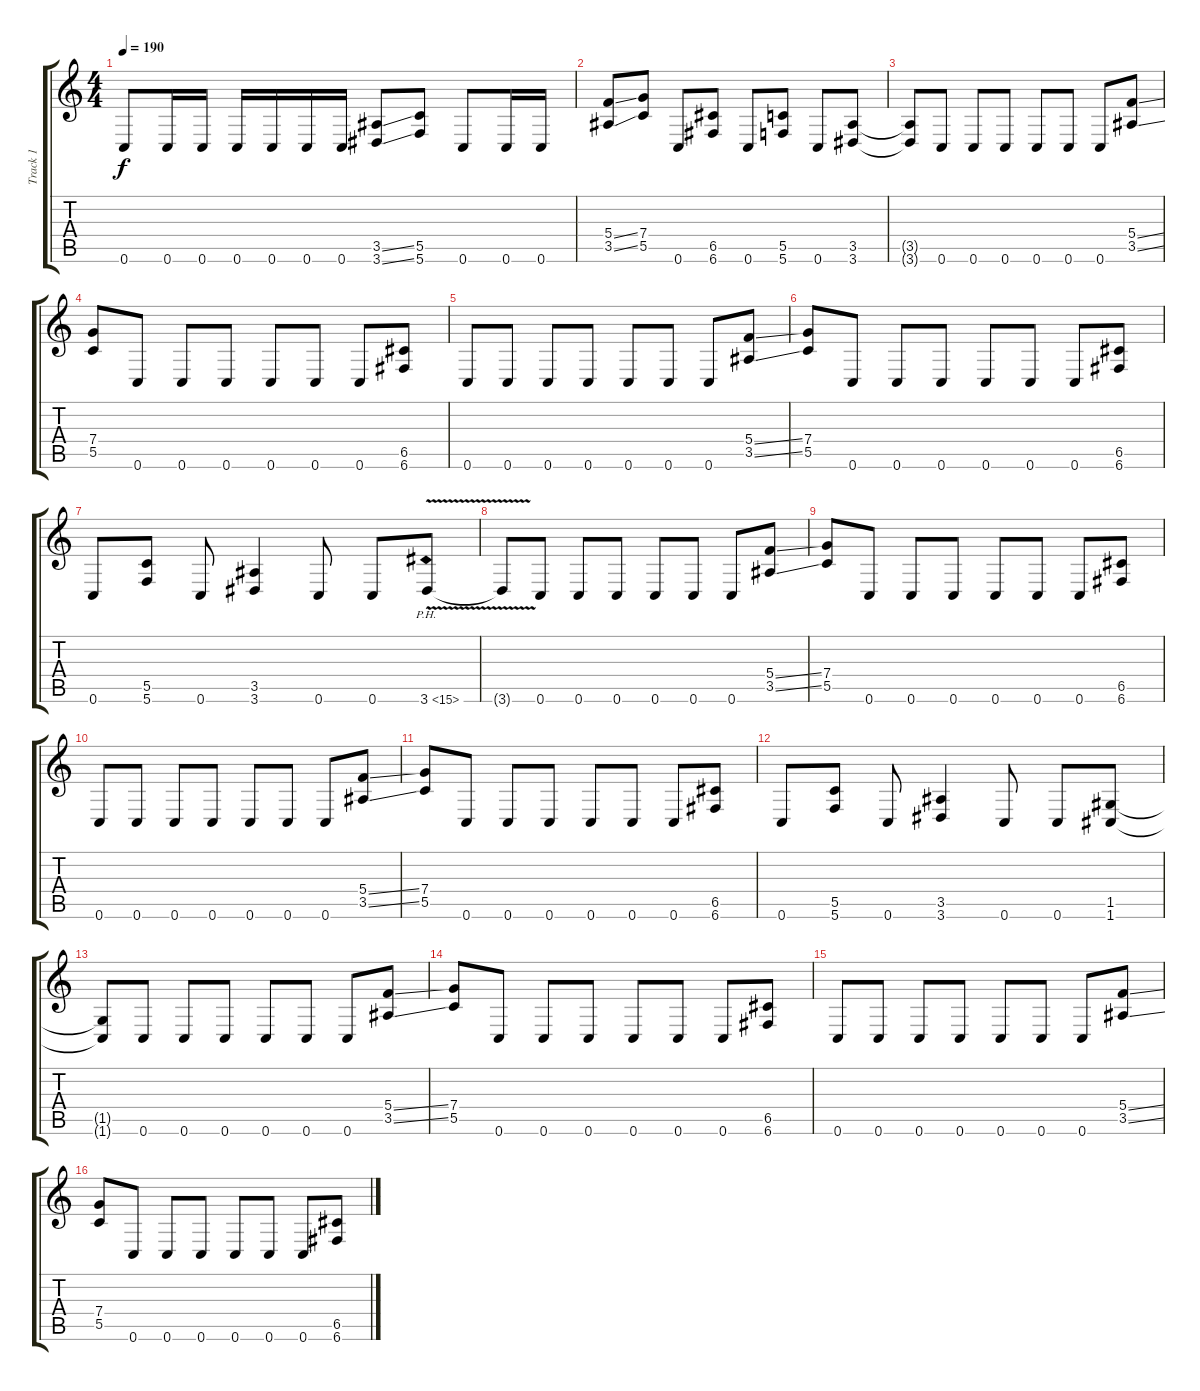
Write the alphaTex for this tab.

\track ("Track 1" "Track 1") {instrument distortionguitar}
\staff {score tabs}
\tuning (D4 A3 F3 C3 G2 C2) {hide}
\ts (4 4)
\tempo 190
\clef g2
\ks c
0.6.8{dy f} 0.6.16 0.6.16 0.6.16 0.6.16 0.6.16 0.6.16 (3.5{ss} 3.6{ss}).8 (5.5 5.6).8 0.6.8 0.6.16 0.6.16 |
(5.4{ss} 3.5{ss}).8 (7.4 5.5).8 0.6.8 (6.5 6.6).8 0.6.8 (5.5 5.6).8 0.6.8 (3.5 3.6).8 |
(3.5{t} 3.6{t}).8 0.6.8 0.6.8 0.6.8 0.6.8 0.6.8 0.6.8 (5.4{ss} 3.5{ss}).8 |
(7.4 5.5).8 0.6.8 0.6.8 0.6.8 0.6.8 0.6.8 0.6.8 (6.5 6.6).8 |
0.6.8 0.6.8 0.6.8 0.6.8 0.6.8 0.6.8 0.6.8 (5.4{ss} 3.5{ss}).8 |
(7.4 5.5).8 0.6.8 0.6.8 0.6.8 0.6.8 0.6.8 0.6.8 (6.5 6.6).8 |
0.6.8 (5.5 5.6).8 0.6.8 (3.5 3.6).4 0.6.8 0.6.8 3.6{ph 12 v}.8 |
3.6{t}.8 0.6.8 0.6.8 0.6.8 0.6.8 0.6.8 0.6.8 (5.4{ss} 3.5{ss}).8 |
(7.4 5.5).8 0.6.8 0.6.8 0.6.8 0.6.8 0.6.8 0.6.8 (6.5 6.6).8 |
0.6.8 0.6.8 0.6.8 0.6.8 0.6.8 0.6.8 0.6.8 (5.4{ss} 3.5{ss}).8 |
(7.4 5.5).8 0.6.8 0.6.8 0.6.8 0.6.8 0.6.8 0.6.8 (6.5 6.6).8 |
0.6.8 (5.5 5.6).8 0.6.8 (3.5 3.6).4 0.6.8 0.6.8 (1.5 1.6).8 |
(1.5{t} 1.6{t}).8 0.6.8 0.6.8 0.6.8 0.6.8 0.6.8 0.6.8 (5.4{ss} 3.5{ss}).8 |
(7.4 5.5).8 0.6.8 0.6.8 0.6.8 0.6.8 0.6.8 0.6.8 (6.5 6.6).8 |
0.6.8 0.6.8 0.6.8 0.6.8 0.6.8 0.6.8 0.6.8 (5.4{ss} 3.5{ss}).8 |
(7.4 5.5).8 0.6.8 0.6.8 0.6.8 0.6.8 0.6.8 0.6.8 (6.5 6.6).8
